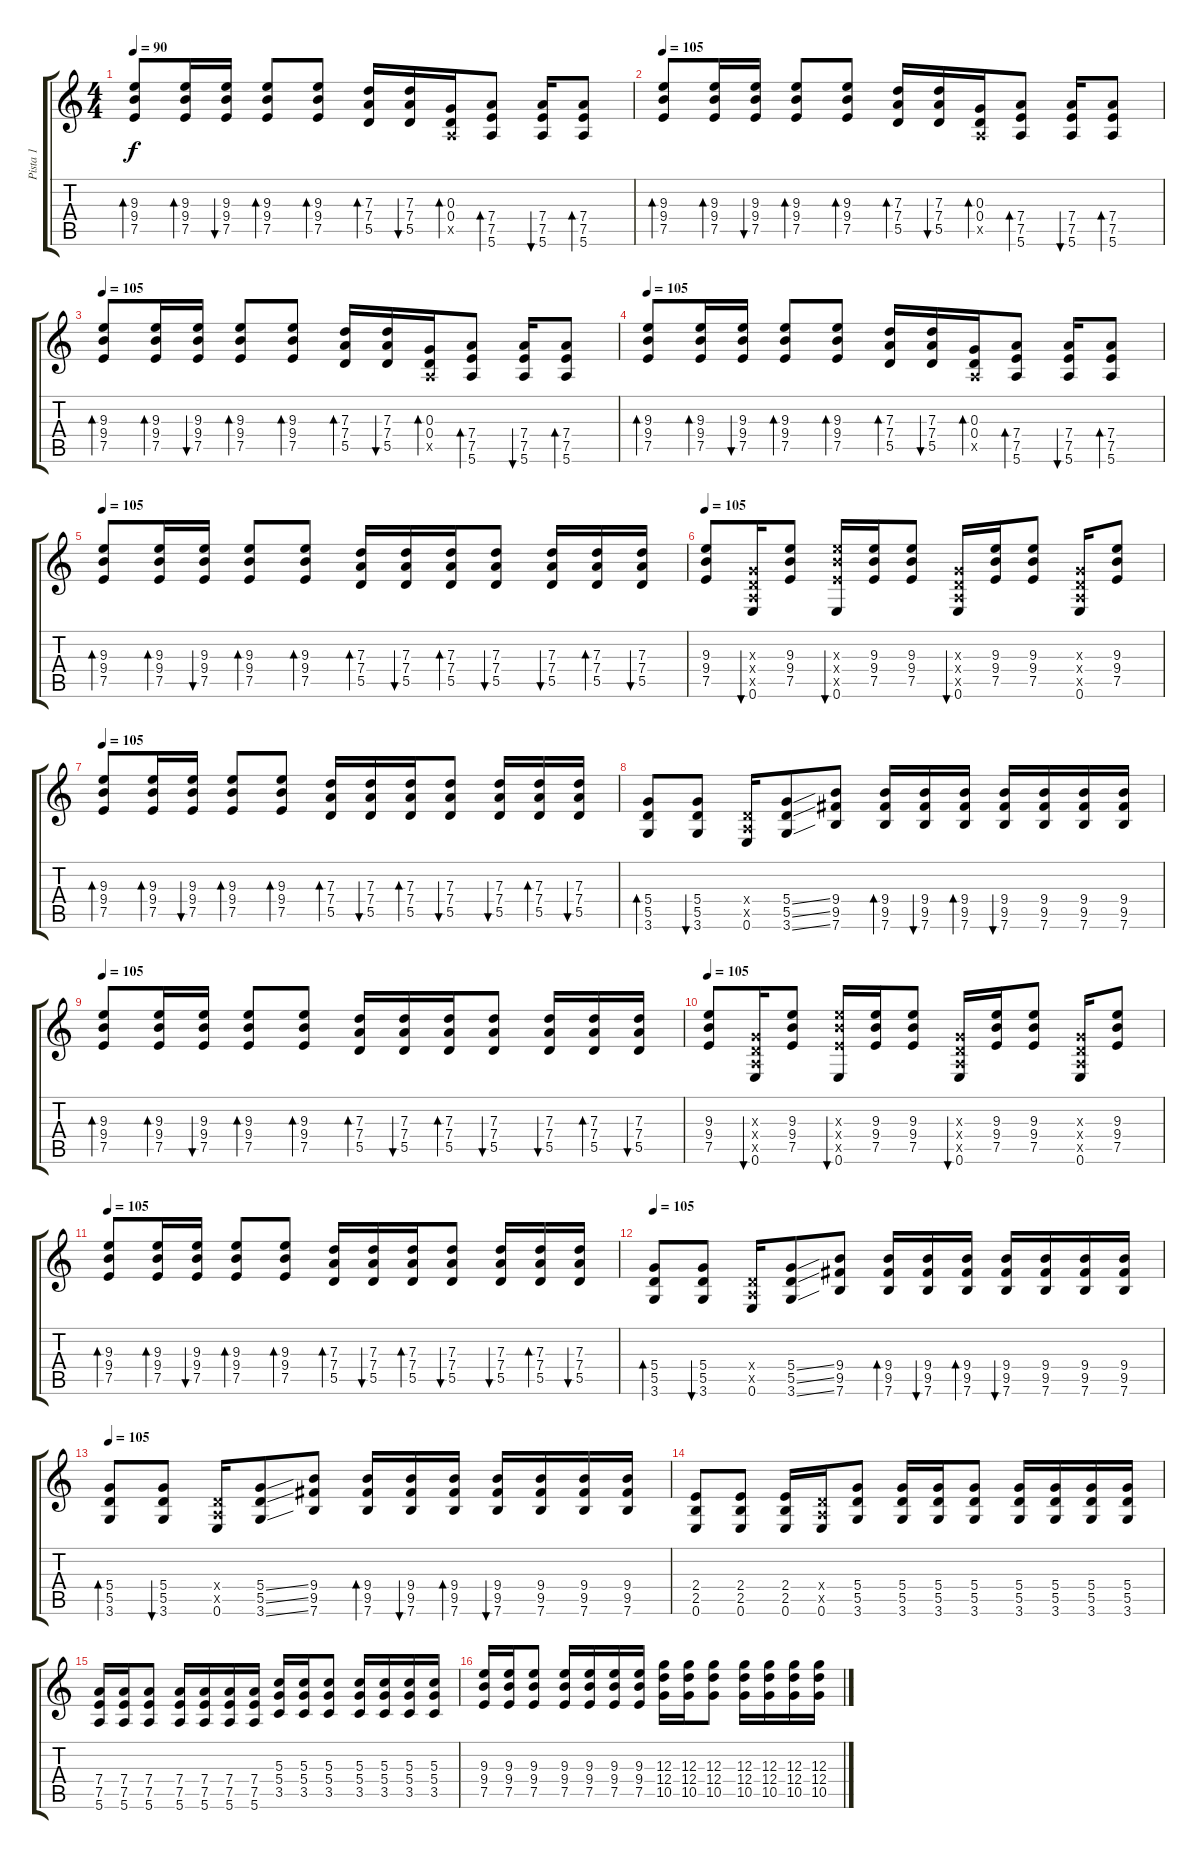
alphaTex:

\track ("Pista 1" "Pista 1") {instrument distortionguitar}
\staff {score tabs}
\tuning (E4 B3 G3 D3 A2 E2) {hide}
\ts (4 4)
\tempo 90
\tempo 105
\tempo 90
\clef g2
\ks c
(9.3 9.4 7.5).8{bd 60 dy f instrument distortionguitar} (9.3 9.4 7.5).16{bd 60} (9.3 9.4 7.5).16{bu 60} (9.3 9.4 7.5).8{bd 60} (9.3 9.4 7.5).8{bd 60} (7.3 7.4 5.5).16{bd 60} (7.3 7.4 5.5).16{bu 60} (0.3 0.4 0.5{x}).16{bd 60} (7.4 7.5 5.6).8{bd 60} (7.4 7.5 5.6).16{bu 60} (7.4 7.5 5.6).8{bd 60} |
\tempo 105
(9.3 9.4 7.5).8{bd 60} (9.3 9.4 7.5).16{bd 60} (9.3 9.4 7.5).16{bu 60} (9.3 9.4 7.5).8{bd 60} (9.3 9.4 7.5).8{bd 60} (7.3 7.4 5.5).16{bd 60} (7.3 7.4 5.5).16{bu 60} (0.3 0.4 0.5{x}).16{bd 60} (7.4 7.5 5.6).8{bd 60} (7.4 7.5 5.6).16{bu 60} (7.4 7.5 5.6).8{bd 60} |
\tempo 105
(9.3 9.4 7.5).8{bd 60} (9.3 9.4 7.5).16{bd 60} (9.3 9.4 7.5).16{bu 60} (9.3 9.4 7.5).8{bd 60} (9.3 9.4 7.5).8{bd 60} (7.3 7.4 5.5).16{bd 60} (7.3 7.4 5.5).16{bu 60} (0.3 0.4 0.5{x}).16{bd 60} (7.4 7.5 5.6).8{bd 60} (7.4 7.5 5.6).16{bu 60} (7.4 7.5 5.6).8{bd 60} |
\tempo 105
(9.3 9.4 7.5).8{bd 60} (9.3 9.4 7.5).16{bd 60} (9.3 9.4 7.5).16{bu 60} (9.3 9.4 7.5).8{bd 60} (9.3 9.4 7.5).8{bd 60} (7.3 7.4 5.5).16{bd 60} (7.3 7.4 5.5).16{bu 60} (0.3 0.4 0.5{x}).16{bd 60} (7.4 7.5 5.6).8{bd 60} (7.4 7.5 5.6).16{bu 60} (7.4 7.5 5.6).8{bd 60} |
\tempo 105
(9.3 9.4 7.5).8{bd 60} (9.3 9.4 7.5).16{bd 60} (9.3 9.4 7.5).16{bu 60} (9.3 9.4 7.5).8{bd 60} (9.3 9.4 7.5).8{bd 60} (7.3 7.4 5.5).16{bd 60} (7.3 7.4 5.5).16{bu 60} (7.3 7.4 5.5).16{bd 60} (7.3 7.4 5.5).8{bu 60} (7.3 7.4 5.5).16{bu 60} (7.3 7.4 5.5).16{bd 60} (7.3 7.4 5.5).16{bu 60} |
\tempo 105
(9.3 9.4 7.5).8 (0.3{x} 0.4{x} 0.5{x} 0.6).16{bu 60} (9.3 9.4 7.5).8 (9.3{x} 9.4{x} 7.5{x} 0.6).16{bu 60} (9.3 9.4 7.5).16 (9.3 9.4 7.5).8 (0.3{x} 0.4{x} 0.5{x} 0.6).16{bu 60} (9.3 9.4 7.5).16 (9.3 9.4 7.5).8 (0.3{x} 0.4{x} 0.5{x} 0.6).16 (9.3 9.4 7.5).8 |
\tempo 105
(9.3 9.4 7.5).8{bd 60} (9.3 9.4 7.5).16{bd 60} (9.3 9.4 7.5).16{bu 60} (9.3 9.4 7.5).8{bd 60} (9.3 9.4 7.5).8{bd 60} (7.3 7.4 5.5).16{bd 60} (7.3 7.4 5.5).16{bu 60} (7.3 7.4 5.5).16{bd 60} (7.3 7.4 5.5).8{bu 60} (7.3 7.4 5.5).16{bu 60} (7.3 7.4 5.5).16{bd 60} (7.3 7.4 5.5).16{bu 60} |
(5.4 5.5 3.6).8{bd 60} (5.4 5.5 3.6).8{bu 60} (0.4{x} 0.5{x} 0.6).16 (5.4{ss} 5.5{ss} 3.6{ss}).8 (9.4 9.5 7.6).8 (9.4 9.5 7.6).16{bd 60} (9.4 9.5 7.6).16{bu 60} (9.4 9.5 7.6).16{bd 60} (9.4 9.5 7.6).16{bu 60} (9.4 9.5 7.6).16 (9.4 9.5 7.6).16 (9.4 9.5 7.6).16 |
\tempo 105
(9.3 9.4 7.5).8{bd 60} (9.3 9.4 7.5).16{bd 60} (9.3 9.4 7.5).16{bu 60} (9.3 9.4 7.5).8{bd 60} (9.3 9.4 7.5).8{bd 60} (7.3 7.4 5.5).16{bd 60} (7.3 7.4 5.5).16{bu 60} (7.3 7.4 5.5).16{bd 60} (7.3 7.4 5.5).8{bu 60} (7.3 7.4 5.5).16{bu 60} (7.3 7.4 5.5).16{bd 60} (7.3 7.4 5.5).16{bu 60} |
\tempo 105
(9.3 9.4 7.5).8 (0.3{x} 0.4{x} 0.5{x} 0.6).16{bu 60} (9.3 9.4 7.5).8 (9.3{x} 9.4{x} 7.5{x} 0.6).16{bu 60} (9.3 9.4 7.5).16 (9.3 9.4 7.5).8 (0.3{x} 0.4{x} 0.5{x} 0.6).16{bu 60} (9.3 9.4 7.5).16 (9.3 9.4 7.5).8 (0.3{x} 0.4{x} 0.5{x} 0.6).16 (9.3 9.4 7.5).8 |
\tempo 105
(9.3 9.4 7.5).8{bd 60} (9.3 9.4 7.5).16{bd 60} (9.3 9.4 7.5).16{bu 60} (9.3 9.4 7.5).8{bd 60} (9.3 9.4 7.5).8{bd 60} (7.3 7.4 5.5).16{bd 60} (7.3 7.4 5.5).16{bu 60} (7.3 7.4 5.5).16{bd 60} (7.3 7.4 5.5).8{bu 60} (7.3 7.4 5.5).16{bu 60} (7.3 7.4 5.5).16{bd 60} (7.3 7.4 5.5).16{bu 60} |
\tempo 105
(5.4 5.5 3.6).8{bd 60} (5.4 5.5 3.6).8{bu 60} (0.4{x} 0.5{x} 0.6).16 (5.4{ss} 5.5{ss} 3.6{ss}).8 (9.4 9.5 7.6).8 (9.4 9.5 7.6).16{bd 60} (9.4 9.5 7.6).16{bu 60} (9.4 9.5 7.6).16{bd 60} (9.4 9.5 7.6).16{bu 60} (9.4 9.5 7.6).16 (9.4 9.5 7.6).16 (9.4 9.5 7.6).16 |
\tempo 105
(5.4 5.5 3.6).8{bd 60} (5.4 5.5 3.6).8{bu 60} (0.4{x} 0.5{x} 0.6).16 (5.4{ss} 5.5{ss} 3.6{ss}).8 (9.4 9.5 7.6).8 (9.4 9.5 7.6).16{bd 60} (9.4 9.5 7.6).16{bu 60} (9.4 9.5 7.6).16{bd 60} (9.4 9.5 7.6).16{bu 60} (9.4 9.5 7.6).16 (9.4 9.5 7.6).16 (9.4 9.5 7.6).16 |
(2.4 2.5 0.6).8 (2.4 2.5 0.6).8 (2.4 2.5 0.6).16 (0.4{x} 0.5{x} 0.6).16 (5.4 5.5 3.6).8 (5.4 5.5 3.6).16 (5.4 5.5 3.6).16 (5.4 5.5 3.6).8 (5.4 5.5 3.6).16 (5.4 5.5 3.6).16 (5.4 5.5 3.6).16 (5.4 5.5 3.6).16 |
(7.4 7.5 5.6).16 (7.4 7.5 5.6).16 (7.4 7.5 5.6).8 (7.4 7.5 5.6).16 (7.4 7.5 5.6).16 (7.4 7.5 5.6).16 (7.4 7.5 5.6).16 (5.3 5.4 3.5).16 (5.3 5.4 3.5).16 (5.3 5.4 3.5).8 (5.3 5.4 3.5).16 (5.3 5.4 3.5).16 (5.3 5.4 3.5).16 (5.3 5.4 3.5).16 |
(9.3 9.4 7.5).16 (9.3 9.4 7.5).16 (9.3 9.4 7.5).8 (9.3 9.4 7.5).16 (9.3 9.4 7.5).16 (9.3 9.4 7.5).16 (9.3 9.4 7.5).16 (12.3 12.4 10.5).16 (12.3 12.4 10.5).16 (12.3 12.4 10.5).8 (12.3 12.4 10.5).16 (12.3 12.4 10.5).16 (12.3 12.4 10.5).16 (12.3 12.4 10.5).16
